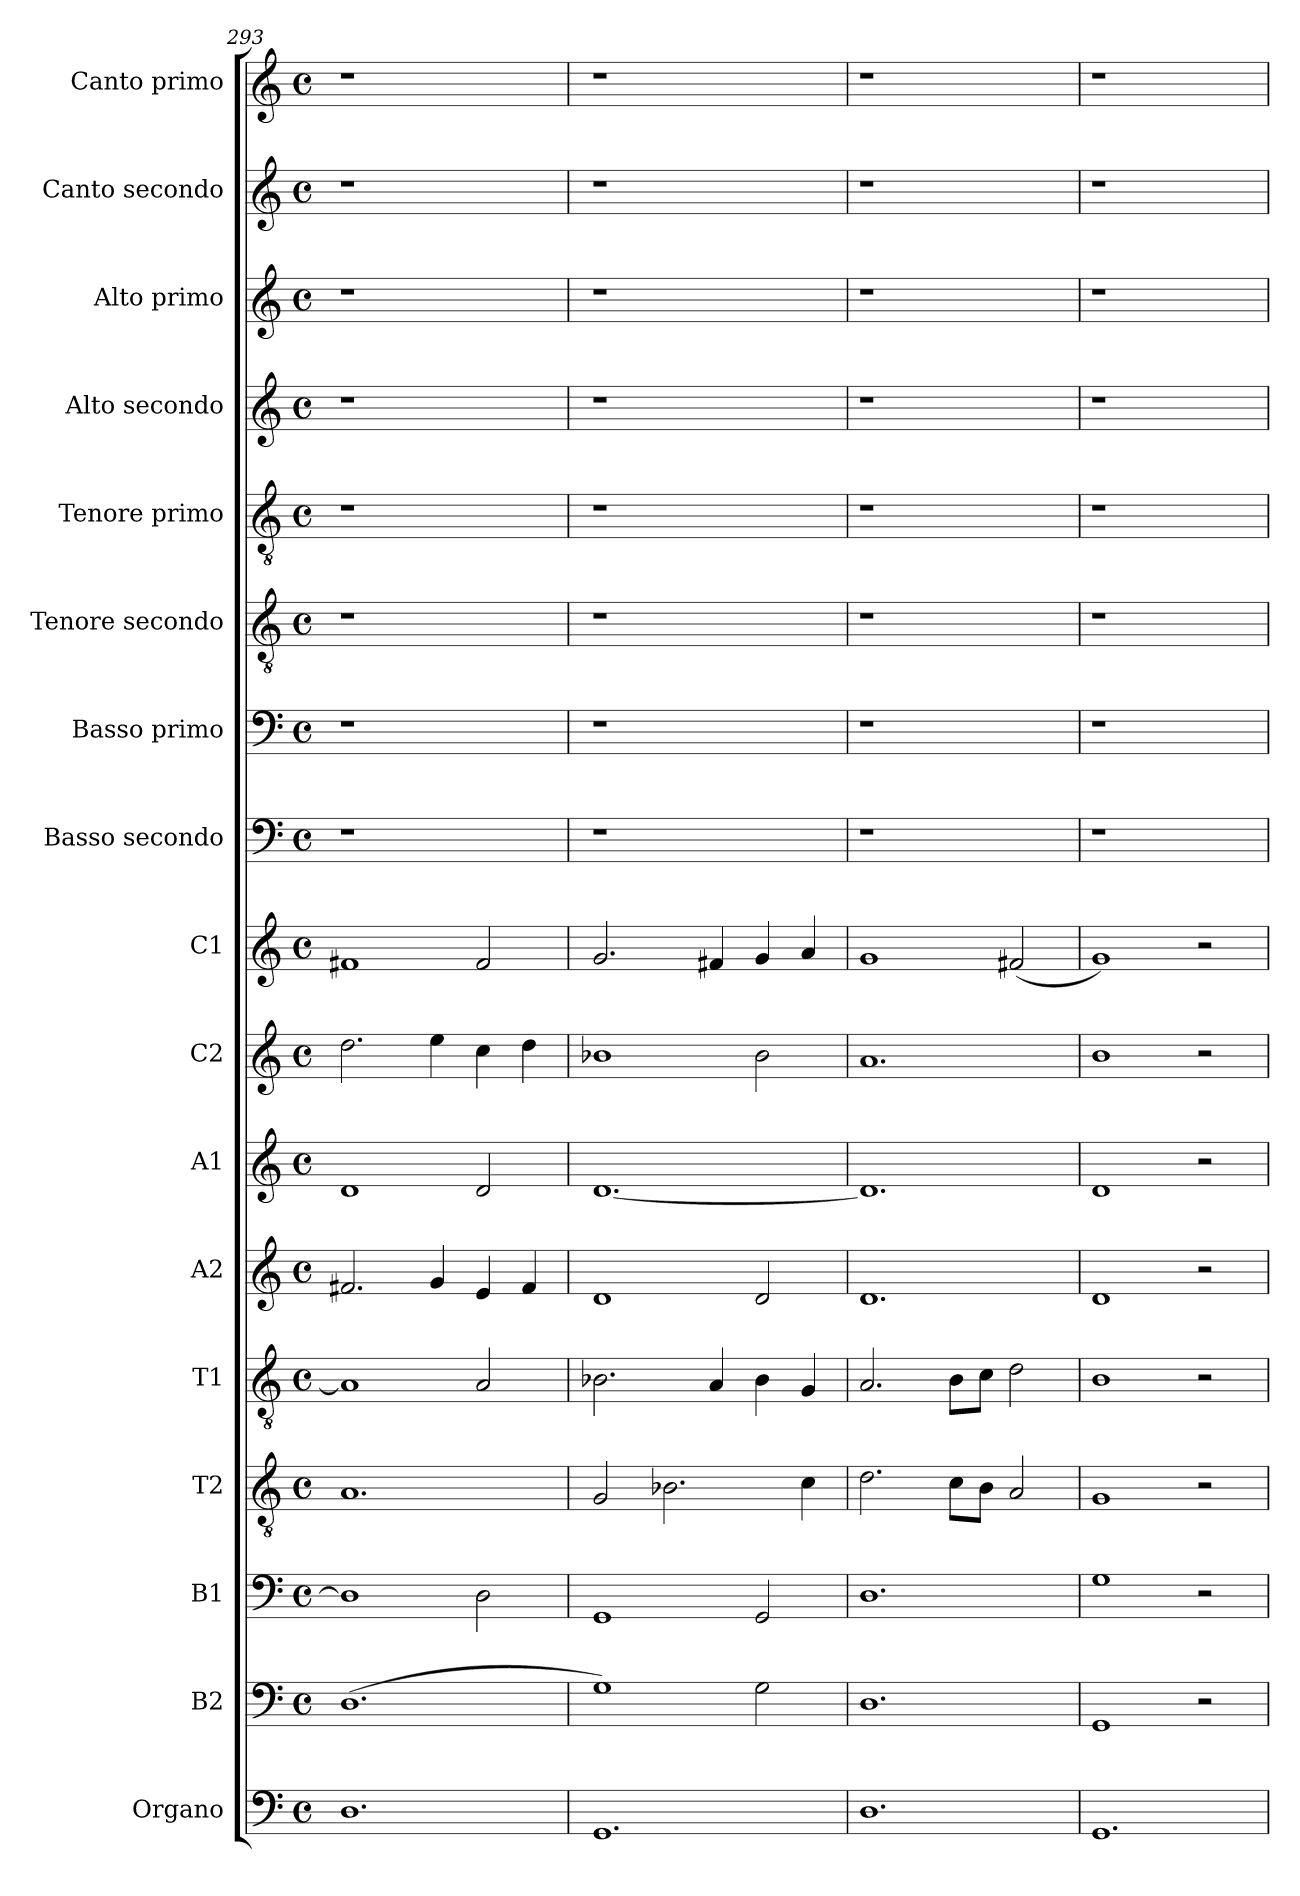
**kern	**kern	**kern	**kern	**kern	**kern	**kern	**kern	**kern	**kern	**kern	**kern	**kern	**kern	**kern	**kern	**kern
*part17	*part16	*part15	*part14	*part13	*part12	*part11	*part10	*part9	*part8	*part7	*part6	*part5	*part4	*part3	*part2	*part1
*staff17	*staff16	*staff15	*staff14	*staff13	*staff12	*staff11	*staff10	*staff9	*staff8	*staff7	*staff6	*staff5	*staff4	*staff3	*staff2	*staff1
*I"Organo	*I"B2	*I"B1	*I"T2	*I"T1	*I"A2	*I"A1	*I"C2	*I"C1	*I"Basso secondo	*I"Basso primo	*I"Tenore secondo	*I"Tenore primo	*I"Alto secondo	*I"Alto primo	*I"Canto secondo	*I"Canto primo
*I'Org.	*I'B2	*I'B1	*I'T2	*I'T1	*I'A2	*I'A1	*I'C2	*I'C1	*I'B2	*I'B1	*I'T2	*I'T1	*I'A2	*I'A1	*I'C2	*I'C1
*clefF4	*clefF4	*clefF4	*clefGv2	*clefGv2	*clefG2	*clefG2	*clefG2	*clefG2	*clefF4	*clefF4	*clefGv2	*clefGv2	*clefG2	*clefG2	*clefG2	*clefG2
*k[]	*k[]	*k[]	*k[]	*k[]	*k[]	*k[]	*k[]	*k[]	*k[]	*k[]	*k[]	*k[]	*k[]	*k[]	*k[]	*k[]
*C:	*C:	*C:	*C:	*C:	*C:	*C:	*C:	*C:	*C:	*C:	*C:	*C:	*C:	*C:	*C:	*C:
*M4/4	*M4/4	*M4/4	*M4/4	*M4/4	*M4/4	*M4/4	*M4/4	*M4/4	*M4/4	*M4/4	*M4/4	*M4/4	*M4/4	*M4/4	*M4/4	*M4/4
*met(c)	*met(c)	*met(c)	*met(c)	*met(c)	*met(c)	*met(c)	*met(c)	*met(c)	*met(c)	*met(c)	*met(c)	*met(c)	*met(c)	*met(c)	*met(c)	*met(c)
=293	=293	=293	=293	=293	=293	=293	=293	=293	=293	=293	=293	=293	=293	=293	=293	=293
1.D	(>1.D	1D]	1.A	1A]	2.f#X/	1d	2.dd\	1f#X	1r	1r	1r	1r	1r	1r	1r	1r
.	.	.	.	.	4g/	.	4ee\	.	.	.	.	.	.	.	.	.
.	.	2D\	.	2A/	4e/	2d/	4cc\	2f#/	2ryy	2ryy	2ryy	2ryy	2ryy	2ryy	2ryy	2ryy
.	.	.	.	.	4f#/	.	4dd\	.	.	.	.	.	.	.	.	.
=294	=294	=294	=294	=294	=294	=294	=294	=294	=294	=294	=294	=294	=294	=294	=294	=294
1.GG	1G)	1GG	2G/	2.B-X\	1d	[<1.d	1b-X	2.g/	1r	1r	1r	1r	1r	1r	1r	1r
.	.	.	2.B-X\	.	.	.	.	.	.	.	.	.	.	.	.	.
.	.	.	.	4A/	.	.	.	4f#X/	.	.	.	.	.	.	.	.
.	2G\	2GG/	.	4B-\	2d/	.	2b-\	4g/	2ryy	2ryy	2ryy	2ryy	2ryy	2ryy	2ryy	2ryy
.	.	.	4c\	4G/	.	.	.	4a/	.	.	.	.	.	.	.	.
=295	=295	=295	=295	=295	=295	=295	=295	=295	=295	=295	=295	=295	=295	=295	=295	=295
1.D>	1.D	1.D	2.d\	2.A/	1.d	1.d]	1.a	1g	1r	1r	1r	1r	1r	1r	1r	1r
.	.	.	8c\L	8B\L	.	.	.	.	.	.	.	.	.	.	.	.
.	.	.	8B\J	8c\J	.	.	.	.	.	.	.	.	.	.	.	.
.	.	.	2A/	2d\	.	.	.	(<2f#X/	2ryy	2ryy	2ryy	2ryy	2ryy	2ryy	2ryy	2ryy
=296	=296	=296	=296	=296	=296	=296	=296	=296	=296	=296	=296	=296	=296	=296	=296	=296
1.GG	1GG	1G	1G	1B	1d	1d	1b	1g)	1r	1r	1r	1r	1r	1r	1r	1r
.	2r	2r	2r	2r	2r	2r	2r	2r	2ryy	2ryy	2ryy	2ryy	2ryy	2ryy	2ryy	2ryy
=	=	=	=	=	=	=	=	=	=	=	=	=	=	=	=	=
*-	*-	*-	*-	*-	*-	*-	*-	*-	*-	*-	*-	*-	*-	*-	*-	*-
